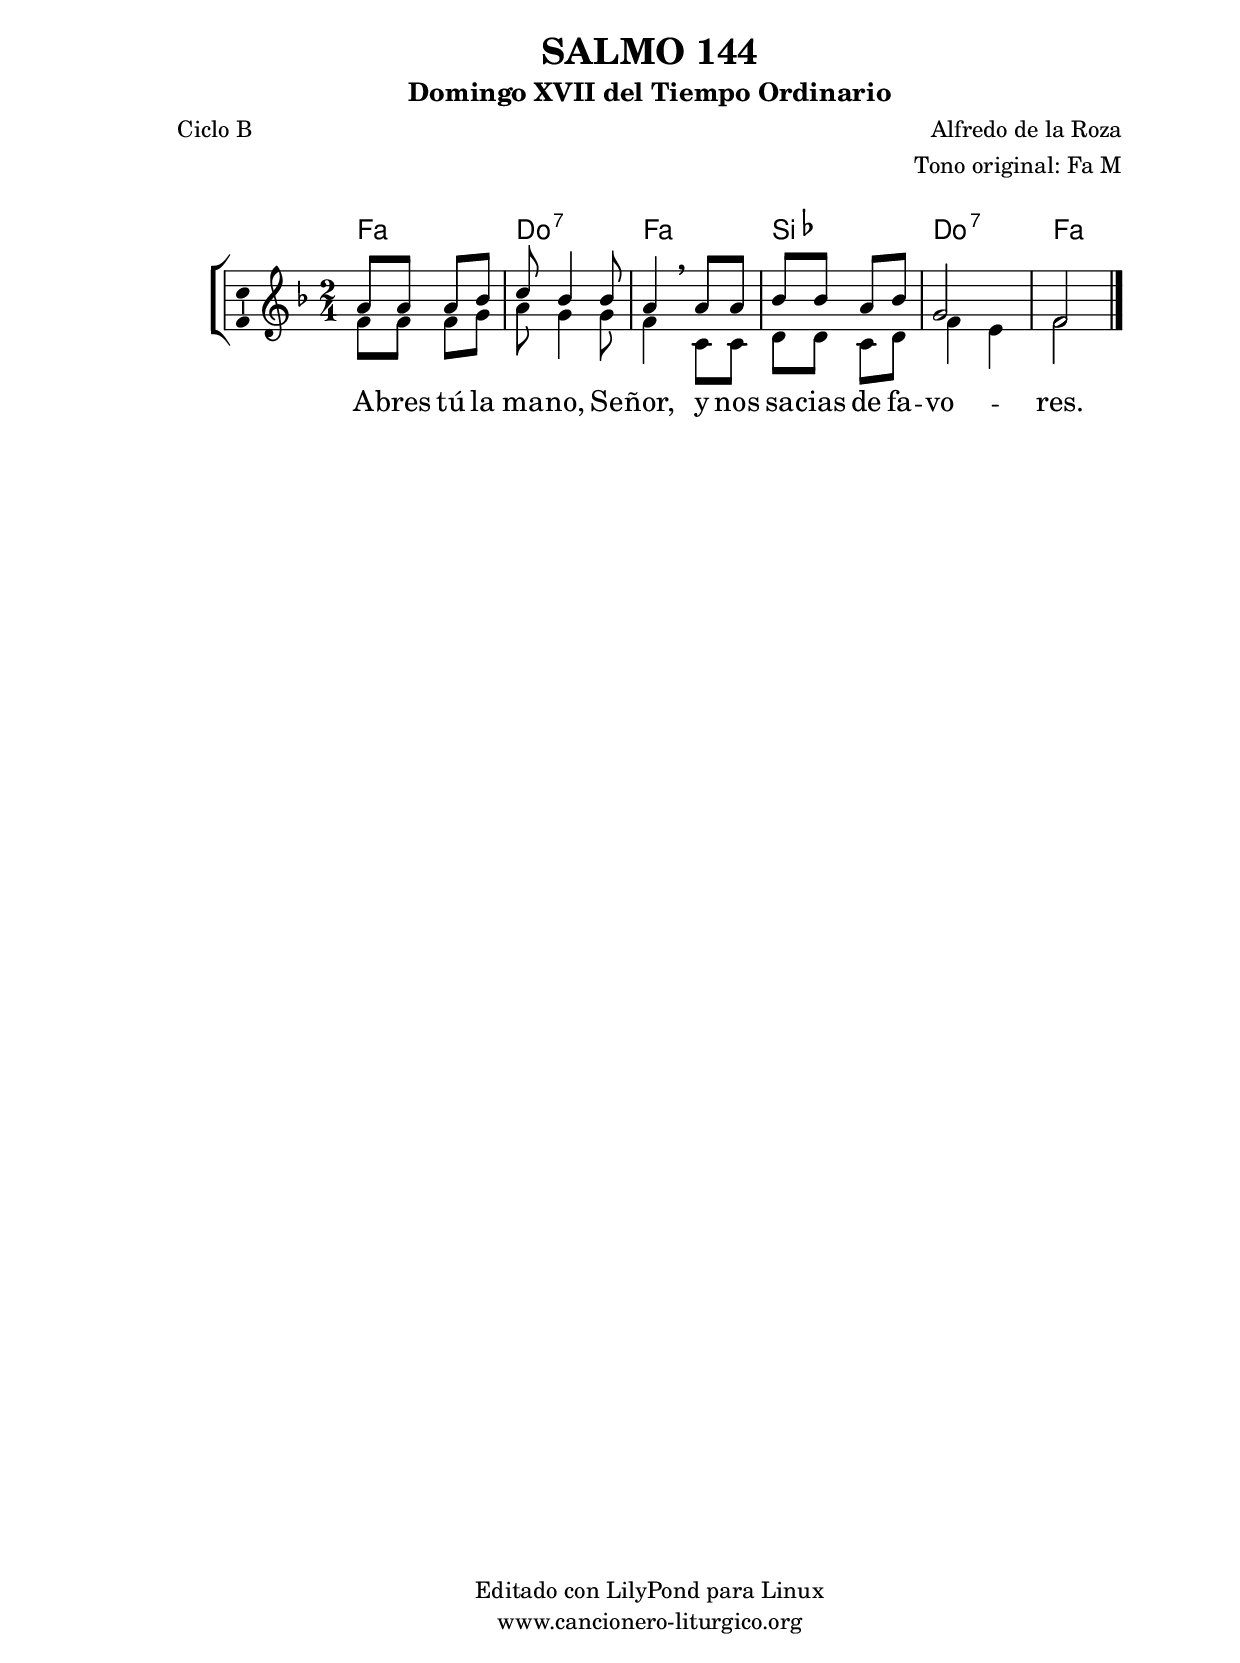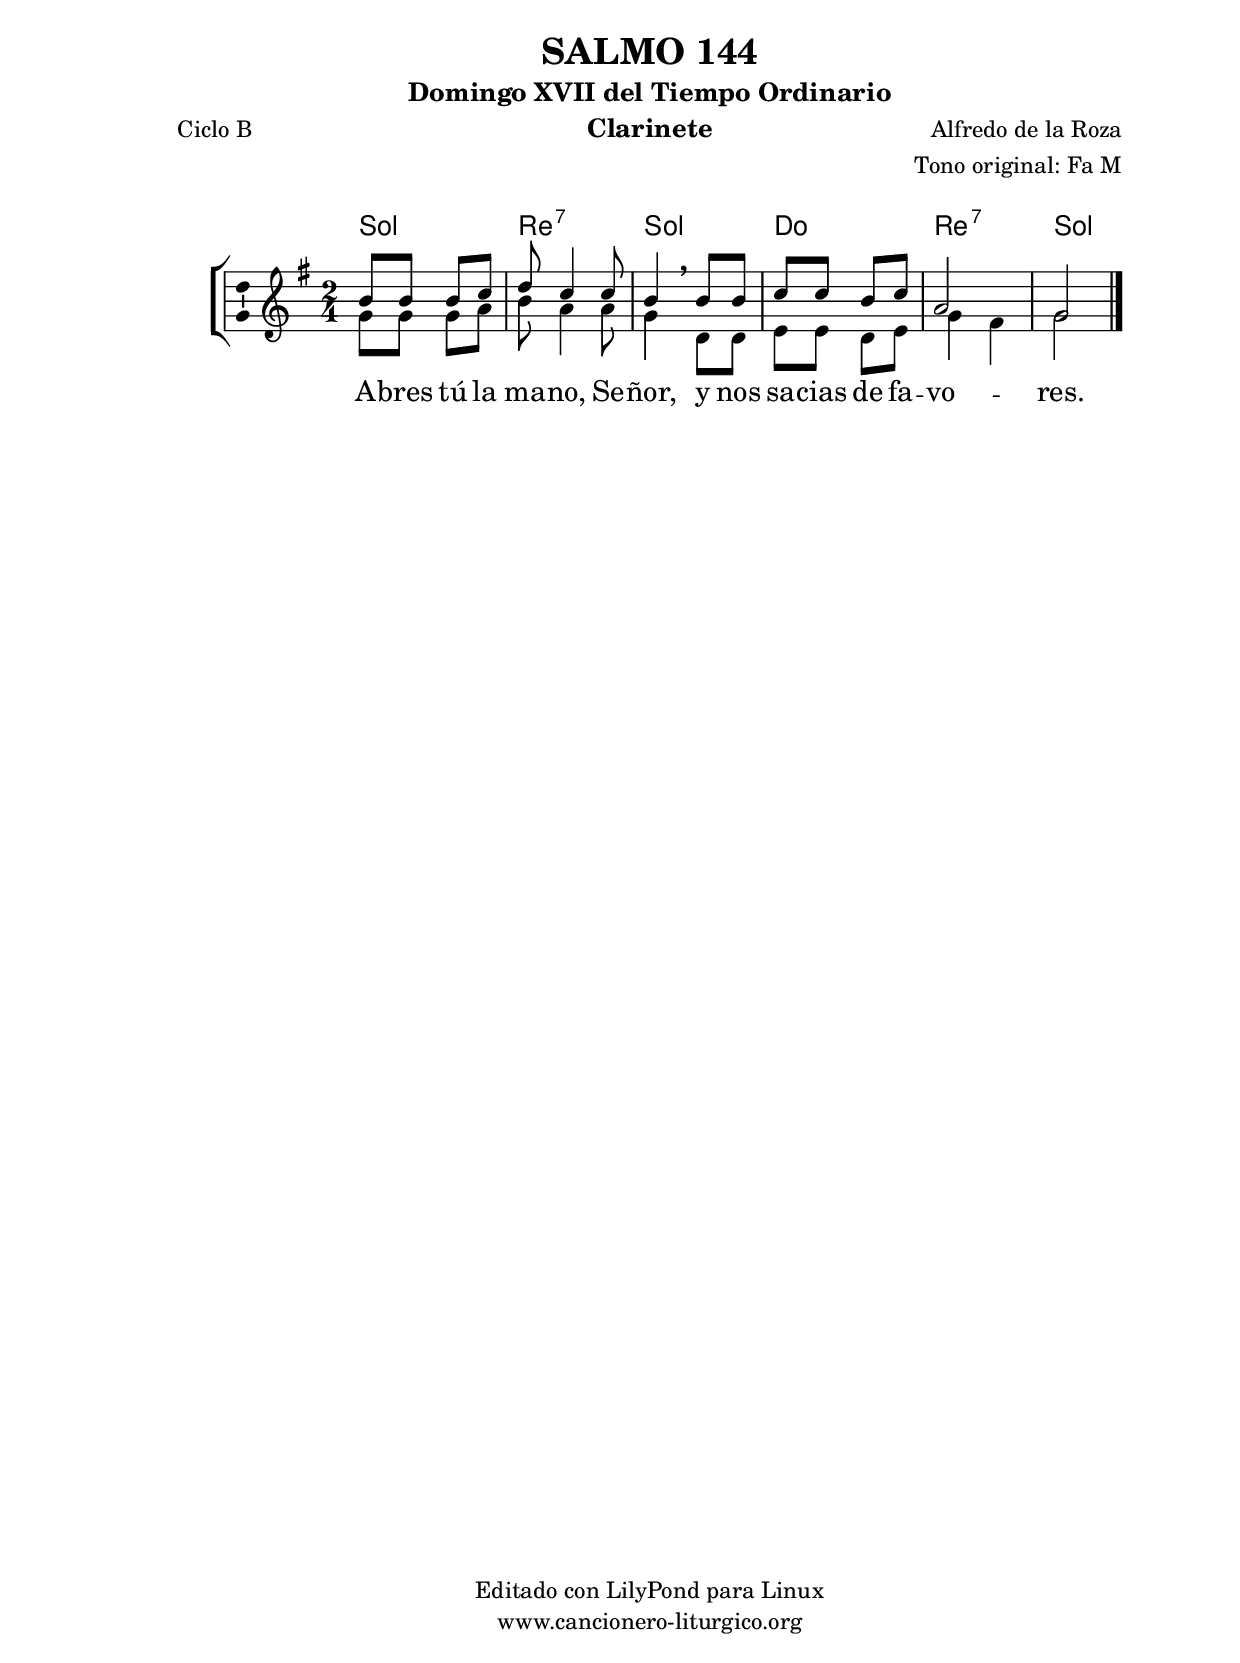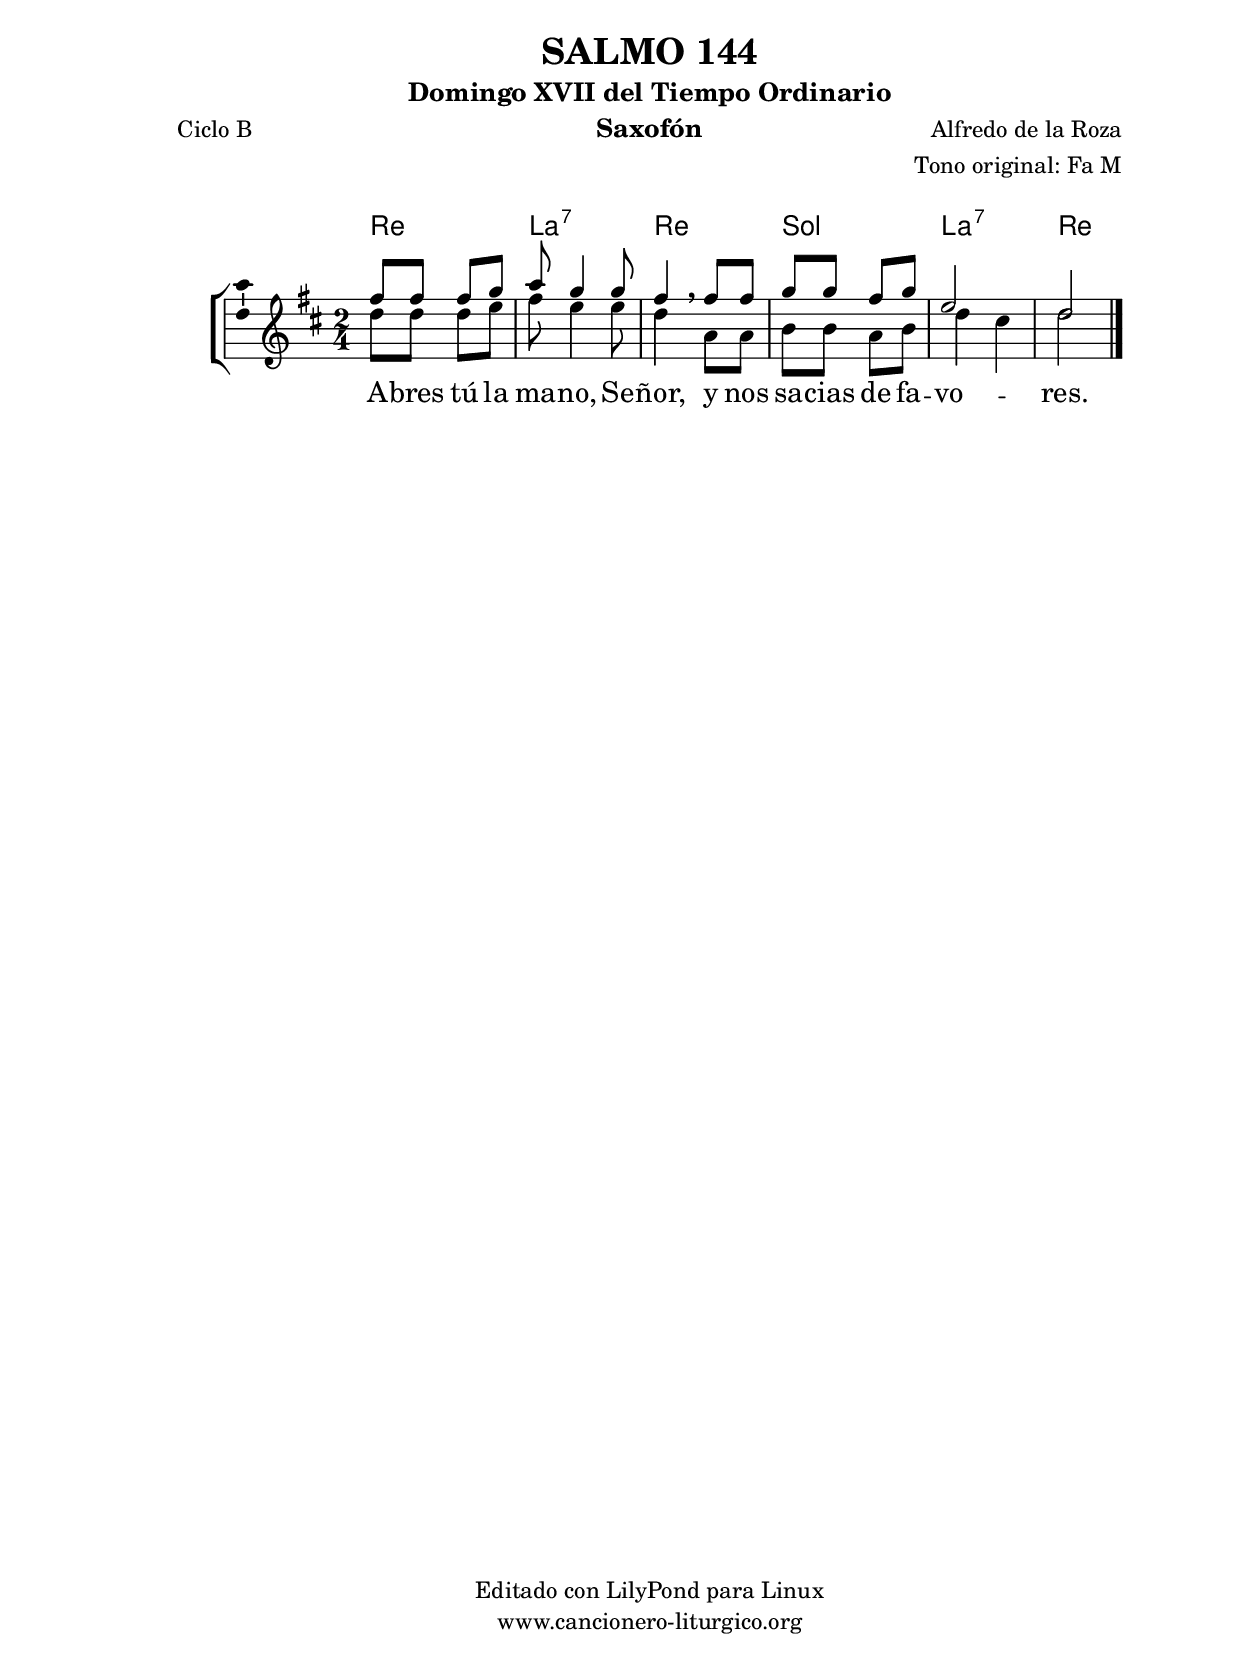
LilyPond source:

%
%para convertir .midi en .wav:
%timidity filename.midi -Ow -o finename.wav
%
%
%Para convertir de .wav a .mp3:
%lame -h -m j filename.wav
%
%
%para escuchar el midi:
%timidity nombrefichero.midi
%


%versión de lilypond para la que se ha escrito esta partitura:
\version "2.16.0"

	%Tamaño papel
	#(set-default-paper-size "a4")
	%Tamaño partitura
	#(set-global-staff-size 20)
	%No responde al pulsar sobre una nota
	#(ly:set-option 'point-and-click #f)

%parámetros del encabezamiento:
\header {
	title = "SALMO 144"
	subtitle = "Domingo XVII del Tiempo Ordinario"
	composer = "Alfredo de la Roza"
	poet = "Ciclo B"
	meter = ""
	arranger = "Tono original: Fa M"
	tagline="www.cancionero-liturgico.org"
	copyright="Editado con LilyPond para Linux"
	tiempo = "Ordinario"
	usos = "Salmo"
	letra = "Abres tú la mano, Señor, y nos sacias de favores."
	}

%parámetros asociados al papel:
\paper  {
	oddHeaderMarkup = \markup {\fill-line { \on-the-fly #not-first-page \fromproperty #'header:title \on-the-fly #not-first-page \fromproperty #'header:composer }}
	evenHeaderMarkup = \markup {\fill-line { \fromproperty #'header:composer \fromproperty #'header:title }}
	#(set-paper-size "a4")
	print-page-number = ##f
	first-page-number = 1
	print-first-page-number = ##f
%	head-separation = 3.0 \cm
	top-margin = 2.0 \cm
	bottom-margin = 0.5\cm
%%%	bottom-margin = -1.0\cm
	left-margin = 3.0 \cm
	line-width = 16.0 \cm 
	indent = 8\mm
	interscoreline = 2.\mm
	between-system-space = 15\mm
%	para que las partituras no llenen la hoja:
	ragged-bottom = ##t
%	idem para la última hoja:
	ragged-last-bottom = ##f
%	para que las partituras llenen el ancho del papel:
	ragged-last = ##f
	after-title-space = 2.5 \cm
%page-count=1
%system-count=8

	%Flexible Vertical Spacing
%	markup-markup-spacing =
%	#'((basic-distance . 15) (minimum-distance . 15) (padding . 3))
	markup-system-spacing =
	#'((basic-distance . 15) (minimum-distance . 15) (padding . 3))
	system-system-spacing =
	#'((basic-distance . 15) (minimum-distance . 15) (padding . 3))
	score-system-spacing =
	#'((basic-distance . 15) (minimum-distance . 15) (padding . 5))
%	top-system-spacing = % header
%	#'((basic-distance . 8) (minimum-distance . 0) (padding . 3))
%	top-markup-spacing =
%	#'((basic-distance . 20) (minimum-distance . 20) (padding . 3))
	last-bottom-spacing = % footer
	#'((basic-distance . 5) (minimum-distance . 5) (padding . 3))
%	score-markup-spacing =
%	#'((basic-distance . 16) (minimum-distance . 13) (padding . 3))

	}


%parámetros que afectan a toda la partitura:
global =  {
	%clave de sol (G):
	\clef G
	%armadura:
%%%	\transpose c ees
	\key f \major
	\tempo 4=90
	\set Score.tempoHideNote = ##t
	}


acordes = {
	\italianChords
	\chordmode {
%%%	\transpose c ees
{

f2 c:7 f bes c:7 f

	}
	}
}

melodia = 
%%%	\transpose c ees
{
	\relative c''{
	\time 2/4

<<
{
\voiceOne
a8 a a bes
c8 bes4 bes8
a4 \breathe a8 a
bes8 bes a bes
g2
f2
}
\new Voice {
\voiceTwo
f8 f f g
a8 g4 g8
f4 \breathe c8 c
d8 d c d
f4 e
f2
}
>>

\bar "|."
}
}

texto = \lyricmode {
A -- bres tú la ma -- no, Se -- ñor,
y nos sa -- cias de fa -- vo -- res.
	}


acordesStaff = \context ChordNames = acordesStaff <<
	\set chordChanges = ##t
	\acordes
	>>


vozStaff = \context Voice = vozStaff
\with {\consists "Ambitus_engraver"}
<<
%	\set Staff.instrumentName = ""
%	\set Staff.shortInstrumentName = ""
%	\set Staff.midiInstrument = #"clarinet"
%	\set Staff.midiInstrument = #"cello"
%	\set Staff.midiInstrument = #"flute"
	\set Staff.midiInstrument = #"electric guitar (jazz)"
%	\set Staff.midiInstrument = #"english horn"
%	\set Staff.midiInstrument = #"violin"
%	\set Staff.midiInstrument = #"glockenspiel"
	\set Staff.midiMinimumVolume = #0.7
	\set Staff.midiMaximumVolume = #0.9
	\global
	\melodia
	>>


textoStaff = \context Lyrics = textoStaff <<
	\lyricsto vozStaff \texto
	>>

\book {
	\score {
		\context ChoirStaff {
			\override StaffGroup.SystemStartBracket #'collapse-height = #1
			\override Score.SystemStartBar #'collapse-height = #1
			<<
			\acordesStaff
			\vozStaff
			\textoStaff
			>>
			}
		\layout {
	    		\context {
				\Lyrics
				\override LyricText #'font-size = #2
				}
	   		 \context {
				\Score
				%fontSize = #3
				\override StaffSymbol #'staff-space = #(magstep +3)
				%\override Beam #'thickness = #0.55
				%\override SpacingSpanner #'spacing-increment = #1.0
				%\override Slur #'height-limit = #1.5
				}
			}
		}
	\score {
		\unfoldRepeats
		\context ChoirStaff {
			<<
			\acordesStaff
			\vozStaff
			>>
			}
		\midi {
	  		\context {
	  			\Score
				tempoWholesPerMinute = #(ly:make-moment 70 4)
				}
			}
		}
	}

%Partitura para clarinete
#(define output-suffix "C")
\book {
	\header{
		instrument = "Clarinete"
		}
	\score {
		\context ChoirStaff {
			\override StaffGroup.SystemStartBracket #'collapse-height = #1
			\override Score.SystemStartBar #'collapse-height = #1
\transpose c d
			<<
			\acordesStaff
			\vozStaff
			\textoStaff
			>>
			}
		\layout {
	    		\context {
				\Lyrics
				\override LyricText #'font-size = #2
				}
	   		 \context {
				\Score
				%fontSize = #3
				\override StaffSymbol #'staff-space = #(magstep +3)
				%\override Beam #'thickness = #0.55
				%\override SpacingSpanner #'spacing-increment = #1.0
				%\override Slur #'height-limit = #1.5
				}
			}
		}
	}

%Partitura para saxofón
#(define output-suffix "S")
\book {
	\header{
		instrument = "Saxofón"
		}
	\score {
		\context ChoirStaff {
			\override StaffGroup.SystemStartBracket #'collapse-height = #1
			\override Score.SystemStartBar #'collapse-height = #1
\transpose c a
			<<
			\acordesStaff
			\vozStaff
			\textoStaff
			>>
			}
		\layout {
	    		\context {
				\Lyrics
				\override LyricText #'font-size = #2
				}
	   		 \context {
				\Score
				%fontSize = #3
				\override StaffSymbol #'staff-space = #(magstep +3)
				%\override Beam #'thickness = #0.55
				%\override SpacingSpanner #'spacing-increment = #1.0
				%\override Slur #'height-limit = #1.5
				}
			}
		}
	}

